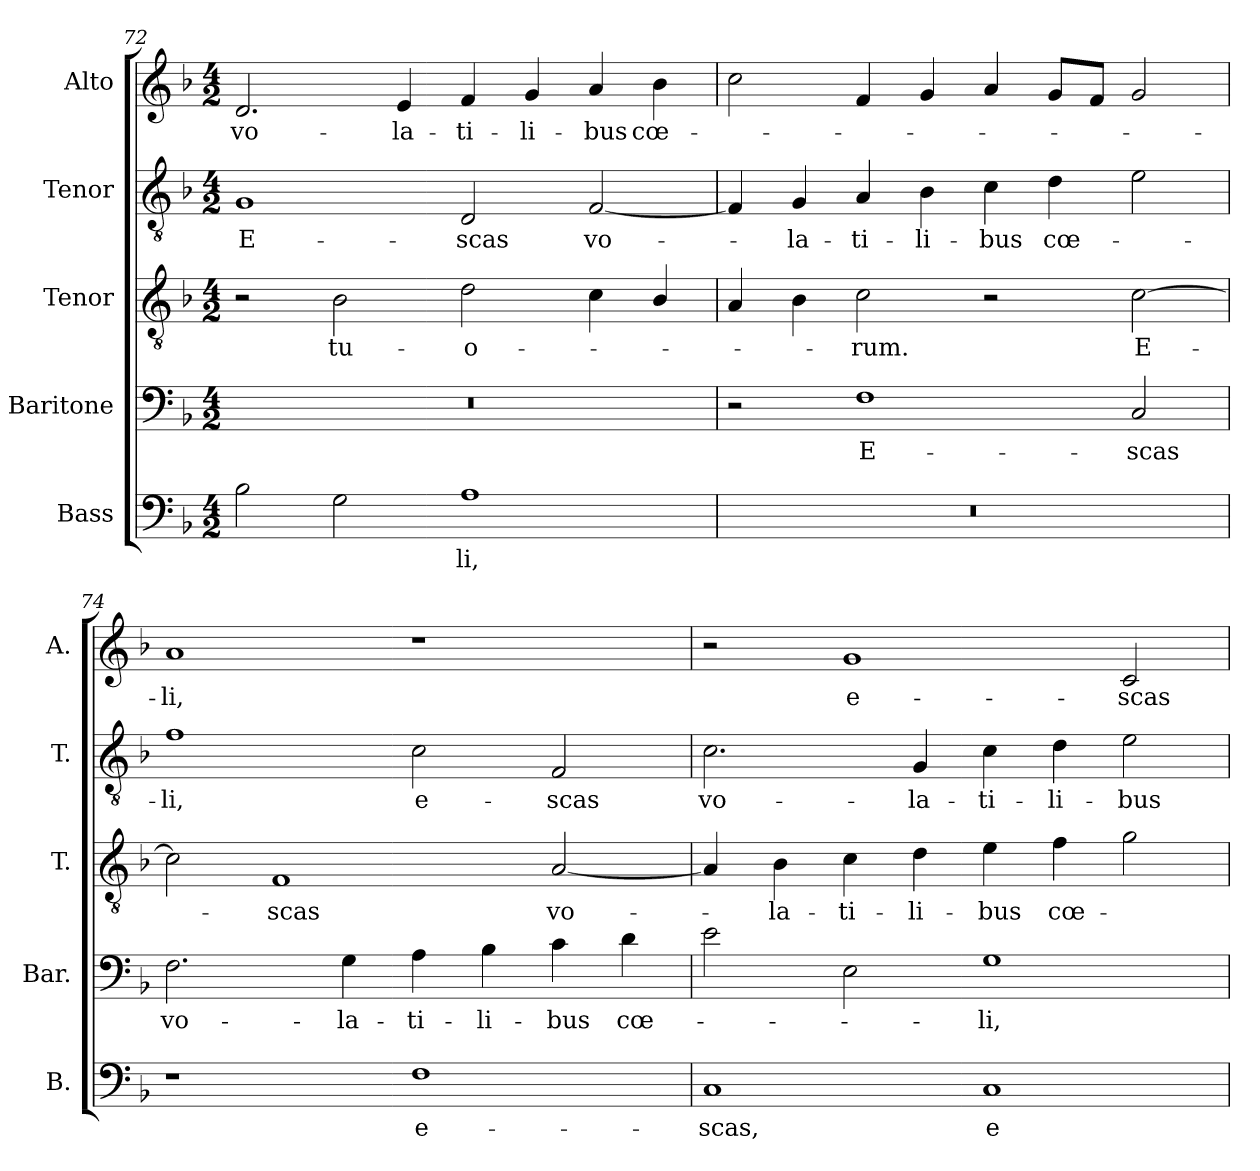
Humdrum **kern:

**kern	**text	**kern	**text	**kern	**text	**kern	**text	**kern	**text
*part5	*part5	*part4	*part4	*part3	*part3	*part2	*part2	*part1	*part1
*staff5	*staff5	*staff4	*staff4	*staff3	*staff3	*staff2	*staff2	*staff1	*staff1
*I"Bass	*	*I"Baritone	*	*I"Tenor	*	*I"Tenor	*	*I"Alto	*
*I'B.	*	*I'Bar.	*	*I'T.	*	*I'T.	*	*I'A.	*
!!LO:PB:g=z
*clefF4	*	*clefF4	*	*clefGv2	*	*clefGv2	*	*clefG2	*
*	*	*	*	*ITrd7c12	*	*ITrd7c12	*	*	*
*k[b-]	*	*k[b-]	*	*k[b-]	*	*k[b-]	*	*k[b-]	*
*F:	*	*F:	*	*F:	*	*F:	*	*F:	*
*M4/2	*	*M4/2	*	*M4/2	*	*M4/2	*	*M4/2	*
=72	=72	=72	=72	=72	=72	=72	=72	=72	=72
!	!	!LO:N:vis=1	!	!	!	!	!	!	!
!	!	!	!	!	!	!	!LO:LY:b:color=#000000	!	!
!	!	!	!	!	!	!	!	!	!LO:LY:b:color=#000000
2B-i\	.	0r	.	2r	.	1GGi	E-	2.di/	vo-
!	!	!	!	!	!LO:LY:b:color=#000000	!	!	!	!
2Gi\	.	.	.	2BB-i\	tu-	.	.	.	.
!	!	!	!	!	!	!	!	!	!LO:LY:b:color=#000000
.	.	.	.	.	.	.	.	4ei/	-la-
!	!LO:LY:b:color=#000000	!	!	!	!	!	!	!	!
!	!	!	!	!	!LO:LY:b:color=#000000	!	!	!	!
!	!	!	!	!	!	!	!LO:LY:b:color=#000000	!	!
!	!	!	!	!	!	!	!	!	!LO:LY:b:color=#000000
1Ai	-li,	.	.	2Di\	-o-	2DDi/	-scas	4fi/	-ti-
!	!	!	!	!	!	!	!	!	!LO:LY:b:color=#000000
.	.	.	.	.	.	.	.	4gi/	-li-
!	!	!	!	!	!	!	!LO:LY:b:color=#000000	!	!
!	!	!	!	!	!	!	!	!	!LO:LY:b:color=#000000
.	.	.	.	4Ci\	.	[2FFi/	vo-	4ai/	-bus
!	!	!	!	!	!	!	!	!	!LO:LY:b:color=#000000
.	.	.	.	4BB-i/	.	.	.	4b-i\	cœ-
=73	=73	=73	=73	=73	=73	=73	=73	=73	=73
!LO:N:vis=1	!	!	!	!	!	!	!	!	!
0r	.	2r	.	4AAi/	.	4FFi/]	.	2cci\	.
!	!	!	!	!	!	!	!LO:LY:b:color=#000000	!	!
.	.	.	.	4BB-i\	.	4GGi/	-la-	.	.
!	!	!	!LO:LY:b:color=#000000	!	!	!	!	!	!
!	!	!	!	!	!LO:LY:b:color=#000000	!	!	!	!
!	!	!	!	!	!	!	!LO:LY:b:color=#000000	!	!
.	.	1Fi	E-	2Ci\	-rum.	4AAi/	-ti-	4fi/	.
!	!	!	!	!	!	!	!LO:LY:b:color=#000000	!	!
.	.	.	.	.	.	4BB-i\	-li-	4gi/	.
!	!	!	!	!	!	!	!LO:LY:b:color=#000000	!	!
.	.	.	.	2r	.	4Ci\	-bus	4ai/	.
!	!	!	!	!	!	!	!LO:LY:b:color=#000000	!	!
.	.	.	.	.	.	4Di\	cœ-	8gi/L	.
.	.	.	.	.	.	.	.	8fi/J	.
!	!	!	!LO:LY:b:color=#000000	!	!	!	!	!	!
!	!	!	!	!	!LO:LY:b:color=#000000	!	!	!	!
.	.	2Ci/	-scas	[2Ci\	E-	2Ei\	.	2gi/	.
=74	=74	=74	=74	=74	=74	=74	=74	=74	=74
!	!	!	!LO:LY:b:color=#000000	!	!	!	!	!	!
!	!	!	!	!	!	!	!LO:LY:b:color=#000000	!	!
!	!	!	!	!	!	!	!	!	!LO:LY:b:color=#000000
1r	.	2.Fi\	vo-	2Ci\]	.	1Fi	-li,	1ai	-li,
!	!	!	!	!	!LO:LY:b:color=#000000	!	!	!	!
.	.	.	.	1FFi	-scas	.	.	.	.
!	!	!	!LO:LY:b:color=#000000	!	!	!	!	!	!
.	.	4Gi\	-la-	.	.	.	.	.	.
!	!LO:LY:b:color=#000000	!	!	!	!	!	!	!	!
!	!	!	!LO:LY:b:color=#000000	!	!	!	!	!	!
!	!	!	!	!	!	!	!LO:LY:b:color=#000000	!	!
1Fi	e-	4Ai\	-ti-	.	.	2Ci\	e-	1r	.
!	!	!	!LO:LY:b:color=#000000	!	!	!	!	!	!
.	.	4B-i\	-li-	.	.	.	.	.	.
!	!	!	!LO:LY:b:color=#000000	!	!	!	!	!	!
!	!	!	!	!	!LO:LY:b:color=#000000	!	!	!	!
!	!	!	!	!	!	!	!LO:LY:b:color=#000000	!	!
.	.	4ci\	-bus	[2AAi/	vo-	2FFi/	-scas	.	.
!	!	!	!LO:LY:b:color=#000000	!	!	!	!	!	!
.	.	4di\	cœ-	.	.	.	.	.	.
=75	=75	=75	=75	=75	=75	=75	=75	=75	=75
!	!LO:LY:b:color=#000000	!	!	!	!	!	!	!	!
!	!	!	!	!	!	!	!LO:LY:b:color=#000000	!	!
1Ci	-scas,	2ei\	.	4AAi/]	.	2.Ci\	vo-	2r	.
!	!	!	!	!	!LO:LY:b:color=#000000	!	!	!	!
.	.	.	.	4BB-i\	-la-	.	.	.	.
!	!	!	!	!	!LO:LY:b:color=#000000	!	!	!	!
!	!	!	!	!	!	!	!	!	!LO:LY:b:color=#000000
.	.	2Ei\	.	4Ci\	-ti-	.	.	1gi	e-
!	!	!	!	!	!LO:LY:b:color=#000000	!	!	!	!
!	!	!	!	!	!	!	!LO:LY:b:color=#000000	!	!
.	.	.	.	4Di\	-li-	4GGi/	-la-	.	.
!	!LO:LY:b:color=#000000	!	!	!	!	!	!	!	!
!	!	!	!LO:LY:b:color=#000000	!	!	!	!	!	!
!	!	!	!	!	!LO:LY:b:color=#000000	!	!	!	!
!	!	!	!	!	!	!	!LO:LY:b:color=#000000	!	!
1Ci	e-	1Gi	-li,	4Ei\	-bus	4Ci\	-ti-	.	.
!	!	!	!	!	!LO:LY:b:color=#000000	!	!	!	!
!	!	!	!	!	!	!	!LO:LY:b:color=#000000	!	!
.	.	.	.	4Fi\	cœ-	4Di\	-li-	.	.
!	!	!	!	!	!	!	!LO:LY:b:color=#000000	!	!
!	!	!	!	!	!	!	!	!	!LO:LY:b:color=#000000
.	.	.	.	2Gi\	.	2Ei\	-bus	2ci/	-scas
=	=	=	=	=	=	=	=	=	=
*-	*-	*-	*-	*-	*-	*-	*-	*-	*-
